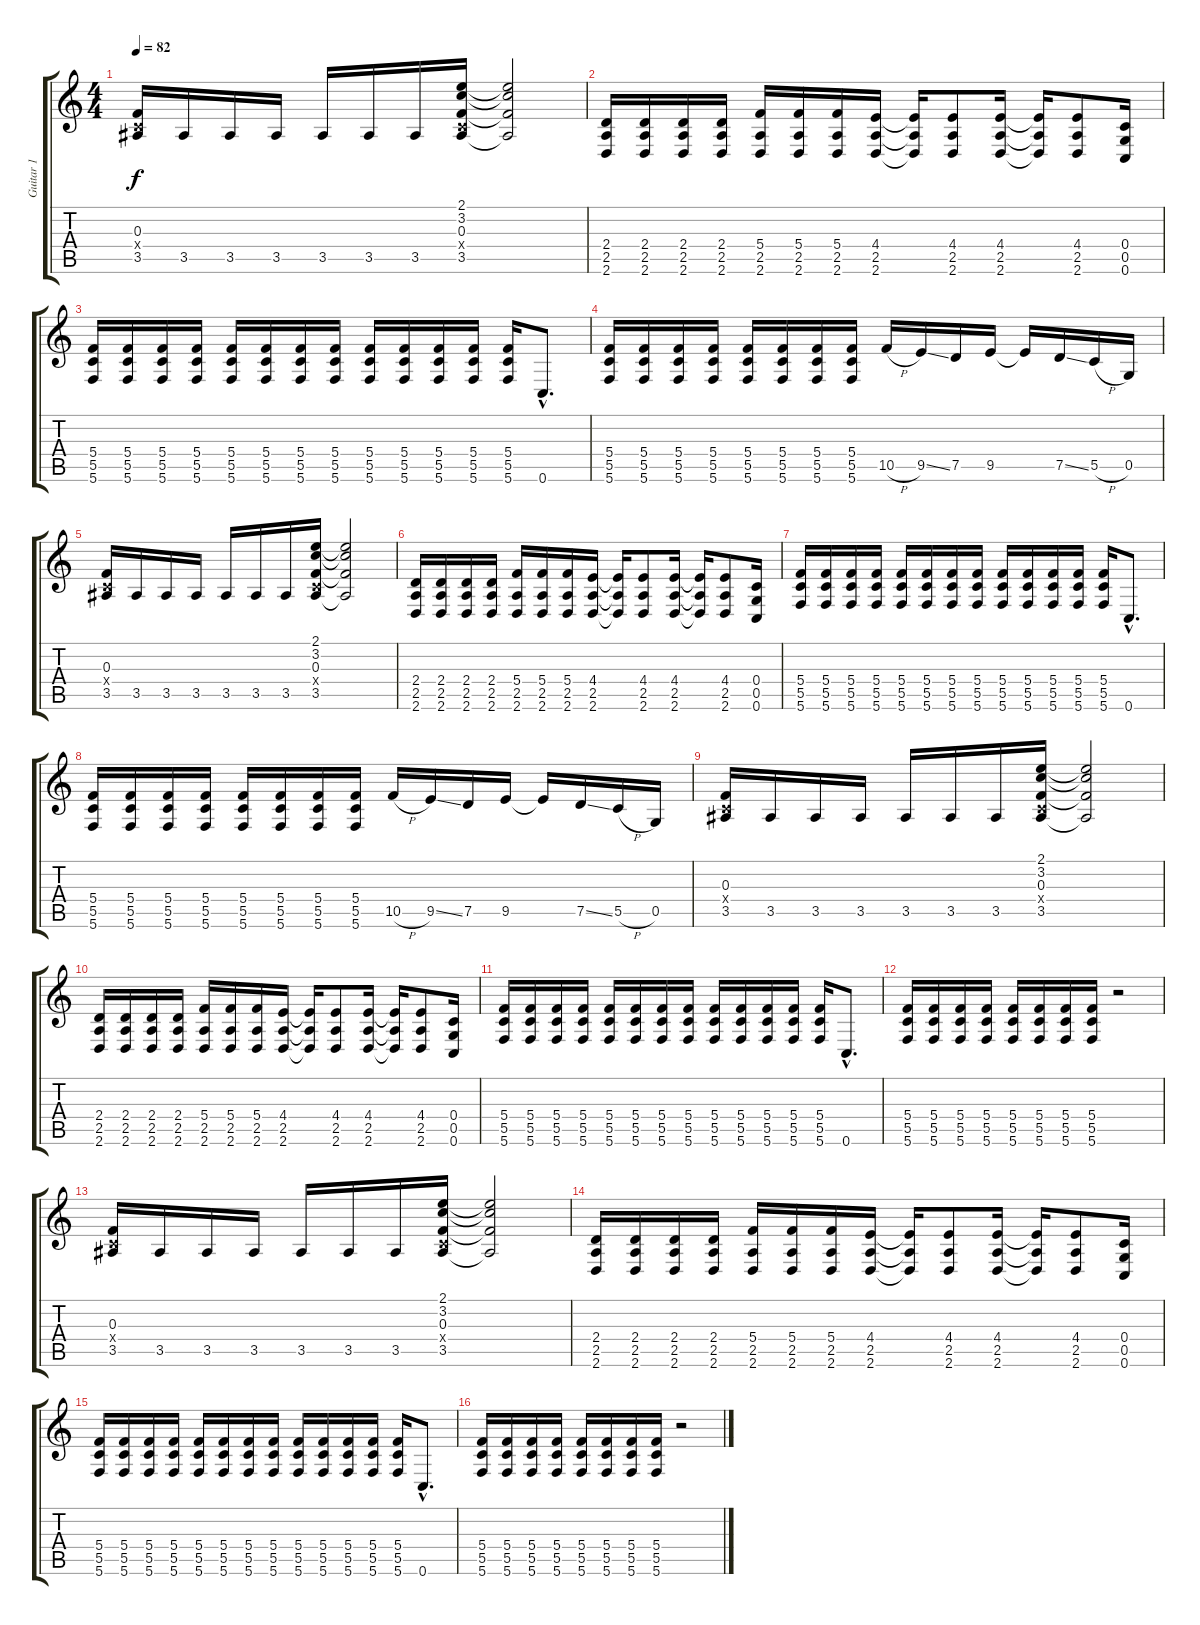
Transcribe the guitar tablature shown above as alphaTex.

\track ("Guitar 1" "Guitar 1") {instrument distortionguitar}
\staff {score tabs}
\tuning (D4 A3 F3 C3 G2 C2) {hide}
\ts (4 4)
\tempo 82
\clef g2
\ks c
(0.3 0.4{x} 3.5).16{dy f} 3.5.16 3.5.16 3.5.16 3.5.16 3.5.16 3.5.16 (2.1 3.2 0.3 0.4{x} 3.5).16 (2.1{t} 3.2{t} 0.3{t} 3.5{t}).2 |
(2.4 2.5 2.6).16 (2.4 2.5 2.6).16 (2.4 2.5 2.6).16 (2.4 2.5 2.6).16 (5.4 2.5 2.6).16 (5.4 2.5 2.6).16 (5.4 2.5 2.6).16 (4.4 2.5 2.6).16 (4.4{t} 2.5{t} 2.6{t}).16 (4.4 2.5 2.6).8 (4.4 2.5 2.6).16 (4.4{t} 2.5{t} 2.6{t}).16 (4.4 2.5 2.6).8 (0.4 0.5 0.6).16 |
(5.4 5.5 5.6).16 (5.4 5.5 5.6).16 (5.4 5.5 5.6).16 (5.4 5.5 5.6).16 (5.4 5.5 5.6).16 (5.4 5.5 5.6).16 (5.4 5.5 5.6).16 (5.4 5.5 5.6).16 (5.4 5.5 5.6).16 (5.4 5.5 5.6).16 (5.4 5.5 5.6).16 (5.4 5.5 5.6).16 (5.4 5.5 5.6).16 0.6{hac}.8{d} |
(5.4 5.5 5.6).16 (5.4 5.5 5.6).16 (5.4 5.5 5.6).16 (5.4 5.5 5.6).16 (5.4 5.5 5.6).16 (5.4 5.5 5.6).16 (5.4 5.5 5.6).16 (5.4 5.5 5.6).16 10.5{h}.16 9.5{ss}.16 7.5.16 9.5.16 9.5{t}.16 7.5{ss}.16 5.5{h}.16 0.5.16 |
(0.3 0.4{x} 3.5).16 3.5.16 3.5.16 3.5.16 3.5.16 3.5.16 3.5.16 (2.1 3.2 0.3 0.4{x} 3.5).16 (2.1{t} 3.2{t} 0.3{t} 3.5{t}).2 |
(2.4 2.5 2.6).16 (2.4 2.5 2.6).16 (2.4 2.5 2.6).16 (2.4 2.5 2.6).16 (5.4 2.5 2.6).16 (5.4 2.5 2.6).16 (5.4 2.5 2.6).16 (4.4 2.5 2.6).16 (4.4{t} 2.5{t} 2.6{t}).16 (4.4 2.5 2.6).8 (4.4 2.5 2.6).16 (4.4{t} 2.5{t} 2.6{t}).16 (4.4 2.5 2.6).8 (0.4 0.5 0.6).16 |
(5.4 5.5 5.6).16 (5.4 5.5 5.6).16 (5.4 5.5 5.6).16 (5.4 5.5 5.6).16 (5.4 5.5 5.6).16 (5.4 5.5 5.6).16 (5.4 5.5 5.6).16 (5.4 5.5 5.6).16 (5.4 5.5 5.6).16 (5.4 5.5 5.6).16 (5.4 5.5 5.6).16 (5.4 5.5 5.6).16 (5.4 5.5 5.6).16 0.6{hac}.8{d} |
(5.4 5.5 5.6).16 (5.4 5.5 5.6).16 (5.4 5.5 5.6).16 (5.4 5.5 5.6).16 (5.4 5.5 5.6).16 (5.4 5.5 5.6).16 (5.4 5.5 5.6).16 (5.4 5.5 5.6).16 10.5{h}.16 9.5{ss}.16 7.5.16 9.5.16 9.5{t}.16 7.5{ss}.16 5.5{h}.16 0.5.16 |
(0.3 0.4{x} 3.5).16 3.5.16 3.5.16 3.5.16 3.5.16 3.5.16 3.5.16 (2.1 3.2 0.3 0.4{x} 3.5).16 (2.1{t} 3.2{t} 0.3{t} 3.5{t}).2 |
(2.4 2.5 2.6).16 (2.4 2.5 2.6).16 (2.4 2.5 2.6).16 (2.4 2.5 2.6).16 (5.4 2.5 2.6).16 (5.4 2.5 2.6).16 (5.4 2.5 2.6).16 (4.4 2.5 2.6).16 (4.4{t} 2.5{t} 2.6{t}).16 (4.4 2.5 2.6).8 (4.4 2.5 2.6).16 (4.4{t} 2.5{t} 2.6{t}).16 (4.4 2.5 2.6).8 (0.4 0.5 0.6).16 |
(5.4 5.5 5.6).16 (5.4 5.5 5.6).16 (5.4 5.5 5.6).16 (5.4 5.5 5.6).16 (5.4 5.5 5.6).16 (5.4 5.5 5.6).16 (5.4 5.5 5.6).16 (5.4 5.5 5.6).16 (5.4 5.5 5.6).16 (5.4 5.5 5.6).16 (5.4 5.5 5.6).16 (5.4 5.5 5.6).16 (5.4 5.5 5.6).16 0.6{hac}.8{d} |
(5.4 5.5 5.6).16 (5.4 5.5 5.6).16 (5.4 5.5 5.6).16 (5.4 5.5 5.6).16 (5.4 5.5 5.6).16 (5.4 5.5 5.6).16 (5.4 5.5 5.6).16 (5.4 5.5 5.6).16 r.2 |
(0.3 0.4{x} 3.5).16 3.5.16 3.5.16 3.5.16 3.5.16 3.5.16 3.5.16 (2.1 3.2 0.3 0.4{x} 3.5).16 (2.1{t} 3.2{t} 0.3{t} 3.5{t}).2 |
(2.4 2.5 2.6).16 (2.4 2.5 2.6).16 (2.4 2.5 2.6).16 (2.4 2.5 2.6).16 (5.4 2.5 2.6).16 (5.4 2.5 2.6).16 (5.4 2.5 2.6).16 (4.4 2.5 2.6).16 (4.4{t} 2.5{t} 2.6{t}).16 (4.4 2.5 2.6).8 (4.4 2.5 2.6).16 (4.4{t} 2.5{t} 2.6{t}).16 (4.4 2.5 2.6).8 (0.4 0.5 0.6).16 |
(5.4 5.5 5.6).16 (5.4 5.5 5.6).16 (5.4 5.5 5.6).16 (5.4 5.5 5.6).16 (5.4 5.5 5.6).16 (5.4 5.5 5.6).16 (5.4 5.5 5.6).16 (5.4 5.5 5.6).16 (5.4 5.5 5.6).16 (5.4 5.5 5.6).16 (5.4 5.5 5.6).16 (5.4 5.5 5.6).16 (5.4 5.5 5.6).16 0.6{hac}.8{d} |
(5.4 5.5 5.6).16 (5.4 5.5 5.6).16 (5.4 5.5 5.6).16 (5.4 5.5 5.6).16 (5.4 5.5 5.6).16 (5.4 5.5 5.6).16 (5.4 5.5 5.6).16 (5.4 5.5 5.6).16 r.2
